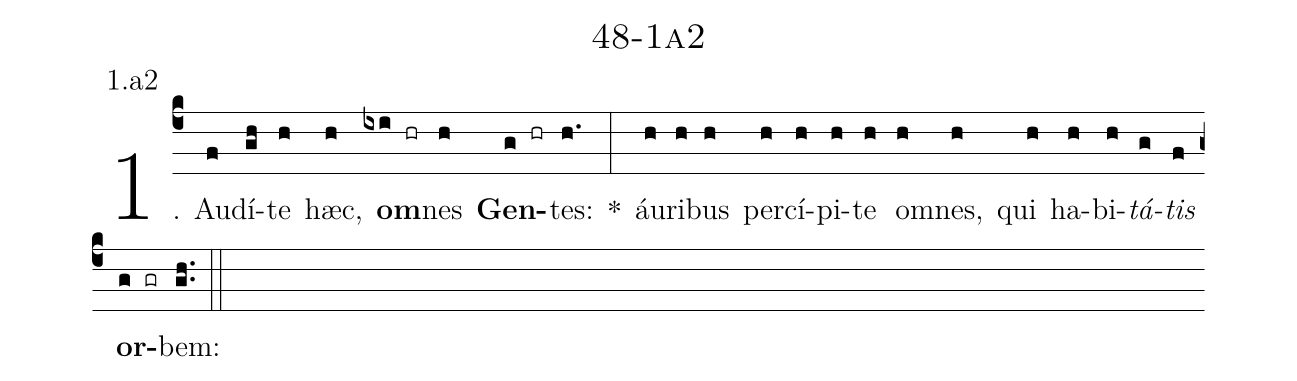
name: 48-1a2;
annotation: 1.a2;
%%
(c4)1. Au(f)dí(gh)te(h) hæc,(h) <b>om</b>(ixi hr)nes(h) <b>Gen</b>(g hr)tes:(h.) *(:) áu(h)ri(h)bus(h) per(h)cí(h)pi(h)te(h) om(h)nes,(h) qui(h) ha(h)bi(h)<i>tá</i>(g)<i>tis</i>(f) <b>or</b>(g gr)bem:(gh..) (::)
